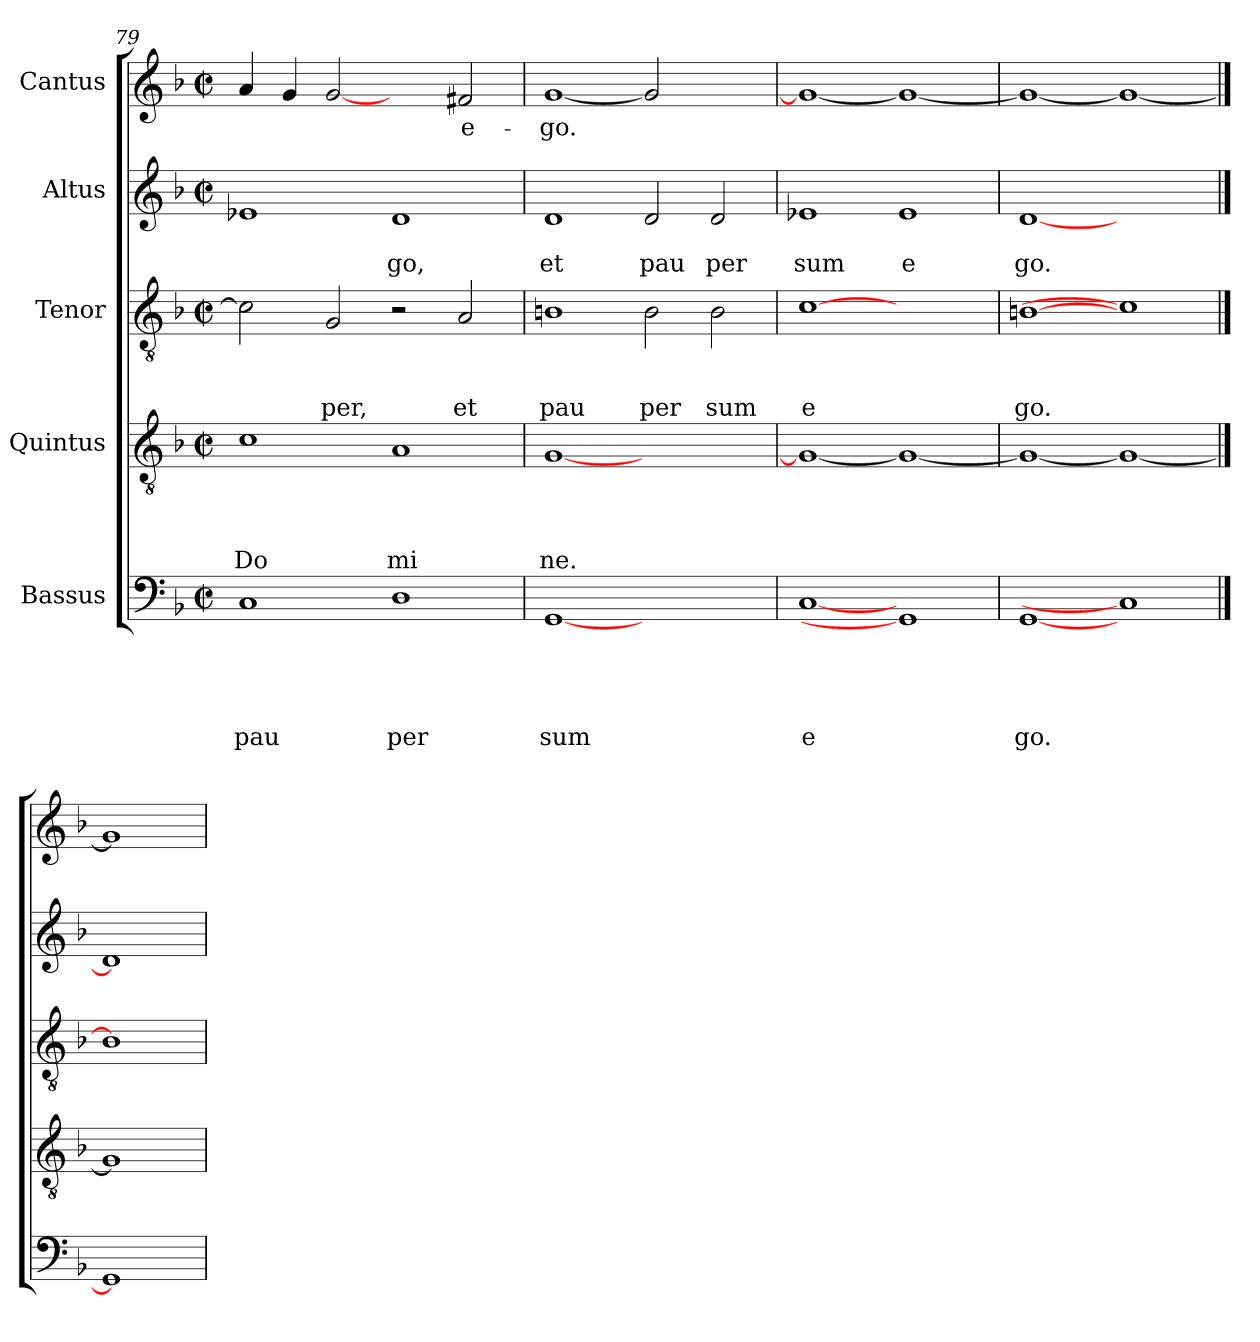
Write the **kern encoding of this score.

**kern	**text	**text	**text	**text	**text	**kern	**text	**text	**text	**text	**kern	**text	**text	**text	**kern	**text	**text	**kern	**text
*part5	*part5	*part5	*part5	*part5	*part5	*part4	*part4	*part4	*part4	*part4	*part3	*part3	*part3	*part3	*part2	*part2	*part2	*part1	*part1
*staff5	*staff5	*staff5	*staff5	*staff5	*staff5	*staff4	*staff4	*staff4	*staff4	*staff4	*staff3	*staff3	*staff3	*staff3	*staff2	*staff2	*staff2	*staff1	*staff1
*I"Bassus	*	*	*	*	*	*I"Quintus	*	*	*	*	*I"Tenor	*	*	*	*I"Altus	*	*	*I"Cantus	*
*clefF4	*	*	*	*	*	*clefGv2	*	*	*	*	*clefGv2	*	*	*	*clefG2	*	*	*clefG2	*
*k[b-]	*	*	*	*	*	*k[b-]	*	*	*	*	*k[b-]	*	*	*	*k[b-]	*	*	*k[b-]	*
*F:	*	*	*	*	*	*F:	*	*	*	*	*F:	*	*	*	*F:	*	*	*F:	*
*M2/2	*	*	*	*	*	*M2/2	*	*	*	*	*M2/2	*	*	*	*M2/2	*	*	*M2/2	*
*met(c|)	*	*	*	*	*	*met(c|)	*	*	*	*	*met(c|)	*	*	*	*met(c|)	*	*	*met(c|)	*
=79	=79	=79	=79	=79	=79	=79	=79	=79	=79	=79	=79	=79	=79	=79	=79	=79	=79	=79	=79
!	!	!	!	!	!LO:LY:b	!	!	!	!	!LO:LY:b	!	!	!	!	!	!	!	!	!
1C	.	.	.	.	pau	1c	.	.	.	Do	2c\]	.	.	.	1e-	.	.	4a/	.
.	.	.	.	.	.	.	.	.	.	.	.	.	.	.	.	.	.	4g/	.
!	!	!	!	!	!	!	!	!	!	!	!	!	!	!LO:LY:b	!	!	!	!	!
.	.	.	.	.	.	.	.	.	.	.	2G/	.	.	per,	.	.	.	[2g	.
!	!	!	!	!	!LO:LY:b	!	!	!	!	!LO:LY:b	!	!	!	!	!	!	!LO:LY:b	!	!
1D	.	.	.	.	per	1A	.	.	.	mi	2r	.	.	.	1d	.	go,	2ryy	.
!	!	!	!	!	!	!	!	!	!	!	!	!	!	!LO:LY:b	!	!	!	!	!LO:LY:b
.	.	.	.	.	.	.	.	.	.	.	2A/	.	.	et	.	.	.	2f#/	e-
=80	=80	=80	=80	=80	=80	=80	=80	=80	=80	=80	=80	=80	=80	=80	=80	=80	=80	=80	=80
!	!	!	!	!	!LO:LY:b	!	!	!	!	!LO:LY:b	!	!	!	!LO:LY:b	!	!	!LO:LY:b	!	!LO:LY:b
[1GG	.	.	.	.	sum	[<1G	.	.	.	ne.	1Bn	.	.	pau	1d	.	et	[<1g	-go.
!	!	!	!	!	!	!	!	!	!	!	!	!	!	!LO:LY:b	!	!	!LO:LY:b	!	!
1ryy	.	.	.	.	.	1ryy	.	.	.	.	2B\	.	.	per	2d/	.	pau	2g]	.
!	!	!	!	!	!	!	!	!	!	!	!	!	!	!LO:LY:b	!	!	!LO:LY:b	!	!
.	.	.	.	.	.	.	.	.	.	.	2B\	.	.	sum	2d/	.	per	2ryy	.
=81	=81	=81	=81	=81	=81	=81	=81	=81	=81	=81	=81	=81	=81	=81	=81	=81	=81	=81	=81
!	!	!	!	!	!LO:LY:b	!	!	!	!	!	!	!	!	!LO:LY:b	!	!	!LO:LY:b	!	!
[1C	.	.	.	.	e	1G_	.	.	.	.	[1c	.	.	e	1e-	.	sum	1g_	.
!	!	!	!	!	!	!	!	!	!	!	!	!	!	!	!	!	!LO:LY:b	!	!
1GG]	.	.	.	.	.	1G_	.	.	.	.	1ryy	.	.	.	1e-	.	e	1g_	.
=82	=82	=82	=82	=82	=82	=82	=82	=82	=82	=82	=82	=82	=82	=82	=82	=82	=82	=82	=82
!	!	!	!	!	!LO:LY:b	!	!	!	!	!	!	!	!	!LO:LY:b	!	!	!LO:LY:b	!	!
[1GG	.	.	.	.	go.	1G_	.	.	.	.	[1Bn	.	.	go.	[1d	.	go.	1g_	.
1C]	.	.	.	.	.	1G_	.	.	.	.	1c]	.	.	.	1ryy	.	.	1g_	.
==83	==83	==83	==83	==83	==83	==83	==83	==83	==83	==83	==83	==83	==83	==83	==83	==83	==83	==83	==83
1GG]	.	.	.	.	.	1G]	.	.	.	.	1B]	.	.	.	1d]	.	.	1g]	.
=	=	=	=	=	=	=	=	=	=	=	=	=	=	=	=	=	=	=	=
*-	*-	*-	*-	*-	*-	*-	*-	*-	*-	*-	*-	*-	*-	*-	*-	*-	*-	*-	*-
